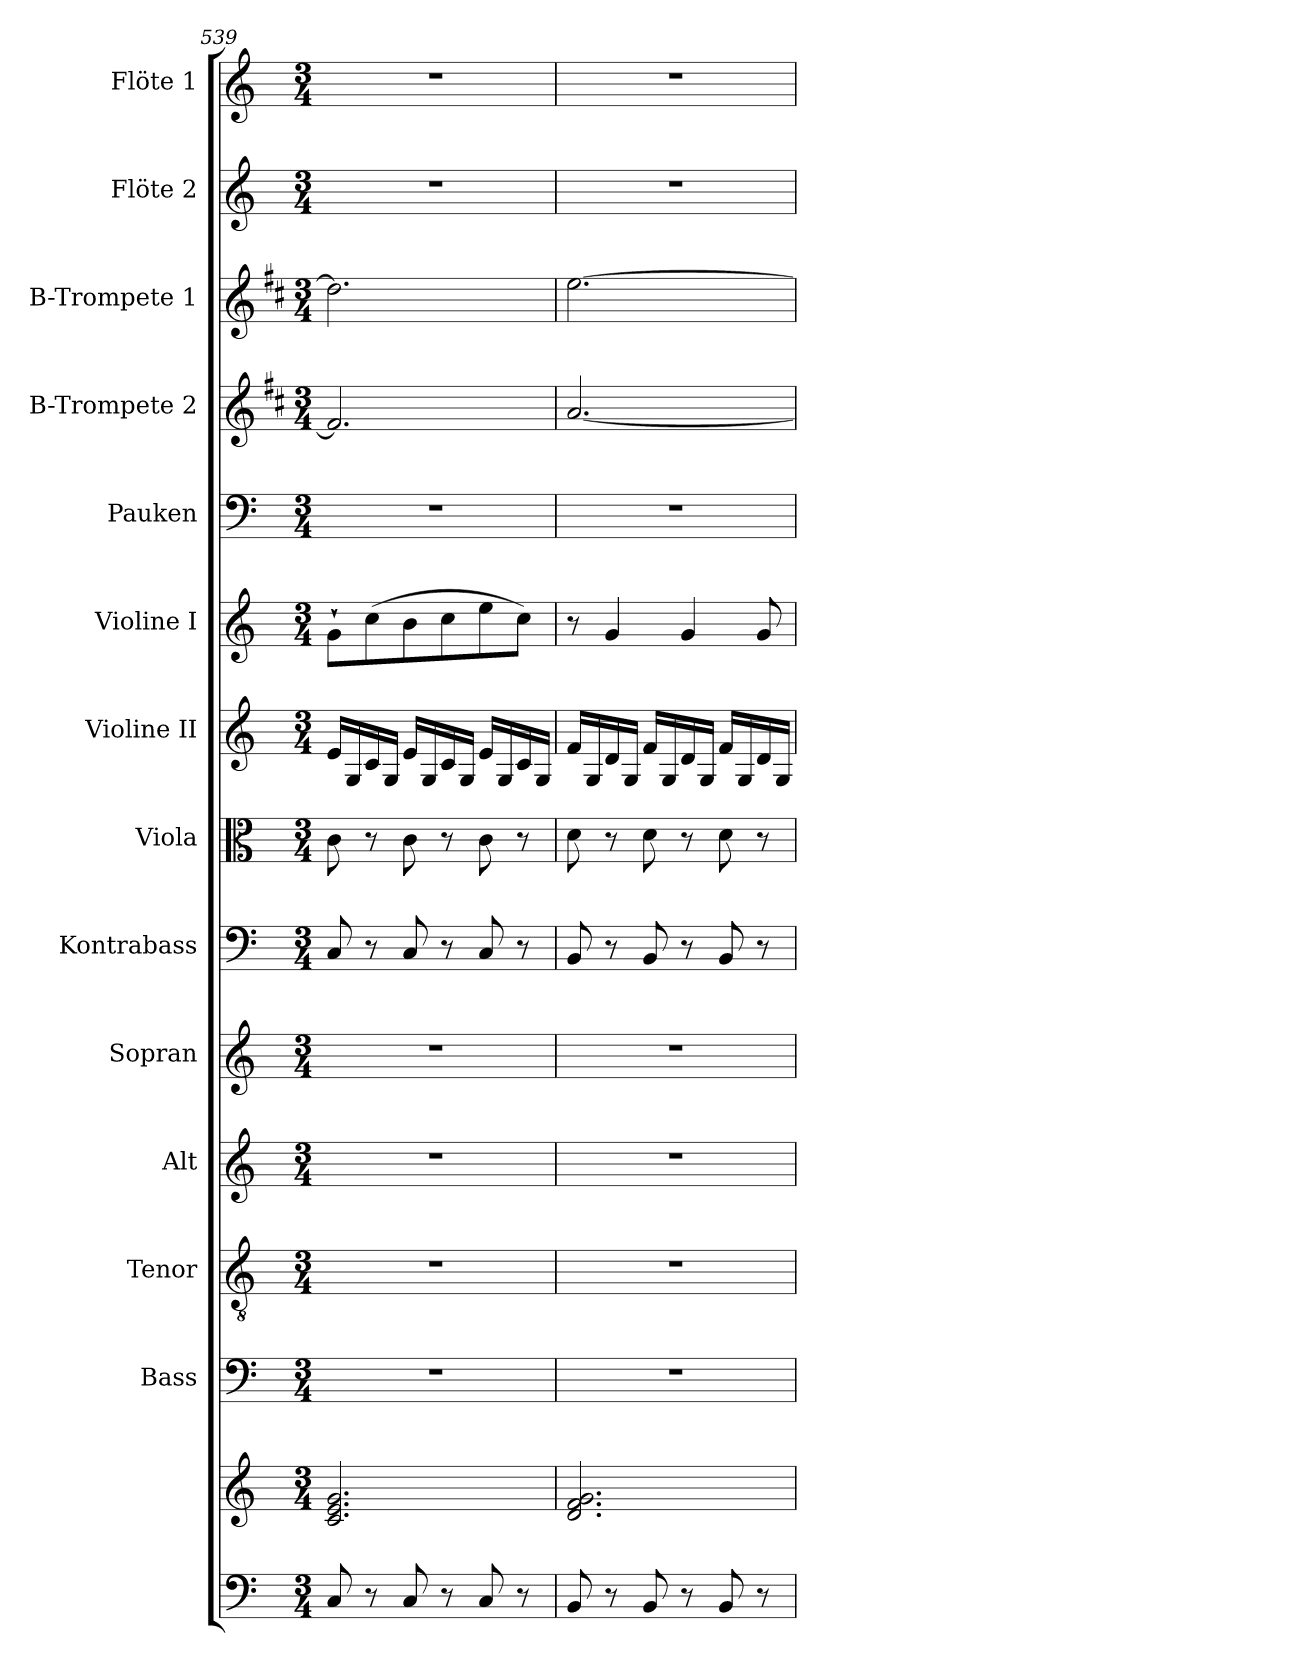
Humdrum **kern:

**kern	**kern	**kern	**kern	**kern	**kern	**kern	**kern	**kern	**kern	**kern	**kern	**kern	**kern	**kern
*part14	*part14	*part13	*part12	*part11	*part10	*part9	*part8	*part7	*part6	*part5	*part4	*part3	*part2	*part1
*staff15	*staff14	*staff13	*staff12	*staff11	*staff10	*staff9	*staff8	*staff7	*staff6	*staff5	*staff4	*staff3	*staff2	*staff1
*	*	*I"Bass	*I"Tenor	*I"Alt	*I"Sopran	*I"Kontrabass	*I"Viola	*I"Violine II	*I"Violine I	*I"Pauken	*I"B-Trompete 2	*I"B-Trompete 1	*I"Flöte 2	*I"Flöte 1
*	*	*I'B.	*I'T.	*I'A.	*I'S.	*I'Kb.	*I'Vla.	*I'Vl. II	*I'Vl. I	*I'Pk.	*I'B Trp. 2	*I'B Trp. 1	*I'Fl. 2	*I'Fl. 1
*clefF4	*clefG2	*clefF4	*clefGv2	*clefG2	*clefG2	*clefF4	*clefC3	*clefG2	*clefG2	*clefF4	*clefG2	*clefG2	*clefG2	*clefG2
*	*	*	*	*	*	*ITrd7c12	*	*	*	*	*ITrd1c2	*ITrd1c2	*	*
*k[]	*k[]	*k[]	*k[]	*k[]	*k[]	*k[]	*k[]	*k[]	*k[]	*k[]	*k[]	*k[]	*k[]	*k[]
*C:	*C:	*C:	*C:	*C:	*C:	*C:	*C:	*C:	*C:	*C:	*C:	*C:	*C:	*C:
*M3/4	*M3/4	*M3/4	*M3/4	*M3/4	*M3/4	*M3/4	*M3/4	*M3/4	*M3/4	*M3/4	*M3/4	*M3/4	*M3/4	*M3/4
=539	=539	=539	=539	=539	=539	=539	=539	=539	=539	=539	=539	=539	=539	=539
8C/	2.c/ 2.e/ 2.g/	2.r	2.r	2.r	2.r	8CC/	8c\	16e/LL	8g`>\L	2.r	2.e/]	2.cc\]	2.r	2.r
.	.	.	.	.	.	.	.	16G/	.	.	.	.	.	.
8r	.	.	.	.	.	8r	8r	16c/	(>8cc\	.	.	.	.	.
.	.	.	.	.	.	.	.	16G/JJ	.	.	.	.	.	.
8C/	.	.	.	.	.	8CC/	8c\	16e/LL	8b\	.	.	.	.	.
.	.	.	.	.	.	.	.	16G/	.	.	.	.	.	.
8r	.	.	.	.	.	8r	8r	16c/	8cc\	.	.	.	.	.
.	.	.	.	.	.	.	.	16G/JJ	.	.	.	.	.	.
8C/	.	.	.	.	.	8CC/	8c\	16e/LL	8ee\	.	.	.	.	.
.	.	.	.	.	.	.	.	16G/	.	.	.	.	.	.
8r	.	.	.	.	.	8r	8r	16c/	8cc\J)	.	.	.	.	.
.	.	.	.	.	.	.	.	16G/JJ	.	.	.	.	.	.
=540	=540	=540	=540	=540	=540	=540	=540	=540	=540	=540	=540	=540	=540	=540
8BB/	2.d/ 2.f/ 2.g/	2.r	2.r	2.r	2.r	8BBB/	8d\	16f/LL	8r	2.r	[2.g/	[2.dd\	2.r	2.r
.	.	.	.	.	.	.	.	16G/	.	.	.	.	.	.
8r	.	.	.	.	.	8r	8r	16d/	4g/	.	.	.	.	.
.	.	.	.	.	.	.	.	16G/JJ	.	.	.	.	.	.
8BB/	.	.	.	.	.	8BBB/	8d\	16f/LL	.	.	.	.	.	.
.	.	.	.	.	.	.	.	16G/	.	.	.	.	.	.
8r	.	.	.	.	.	8r	8r	16d/	4g/	.	.	.	.	.
.	.	.	.	.	.	.	.	16G/JJ	.	.	.	.	.	.
8BB/	.	.	.	.	.	8BBB/	8d\	16f/LL	.	.	.	.	.	.
.	.	.	.	.	.	.	.	16G/	.	.	.	.	.	.
8r	.	.	.	.	.	8r	8r	16d/	8g/	.	.	.	.	.
.	.	.	.	.	.	.	.	16G/JJ	.	.	.	.	.	.
=	=	=	=	=	=	=	=	=	=	=	=	=	=	=
*-	*-	*-	*-	*-	*-	*-	*-	*-	*-	*-	*-	*-	*-	*-
